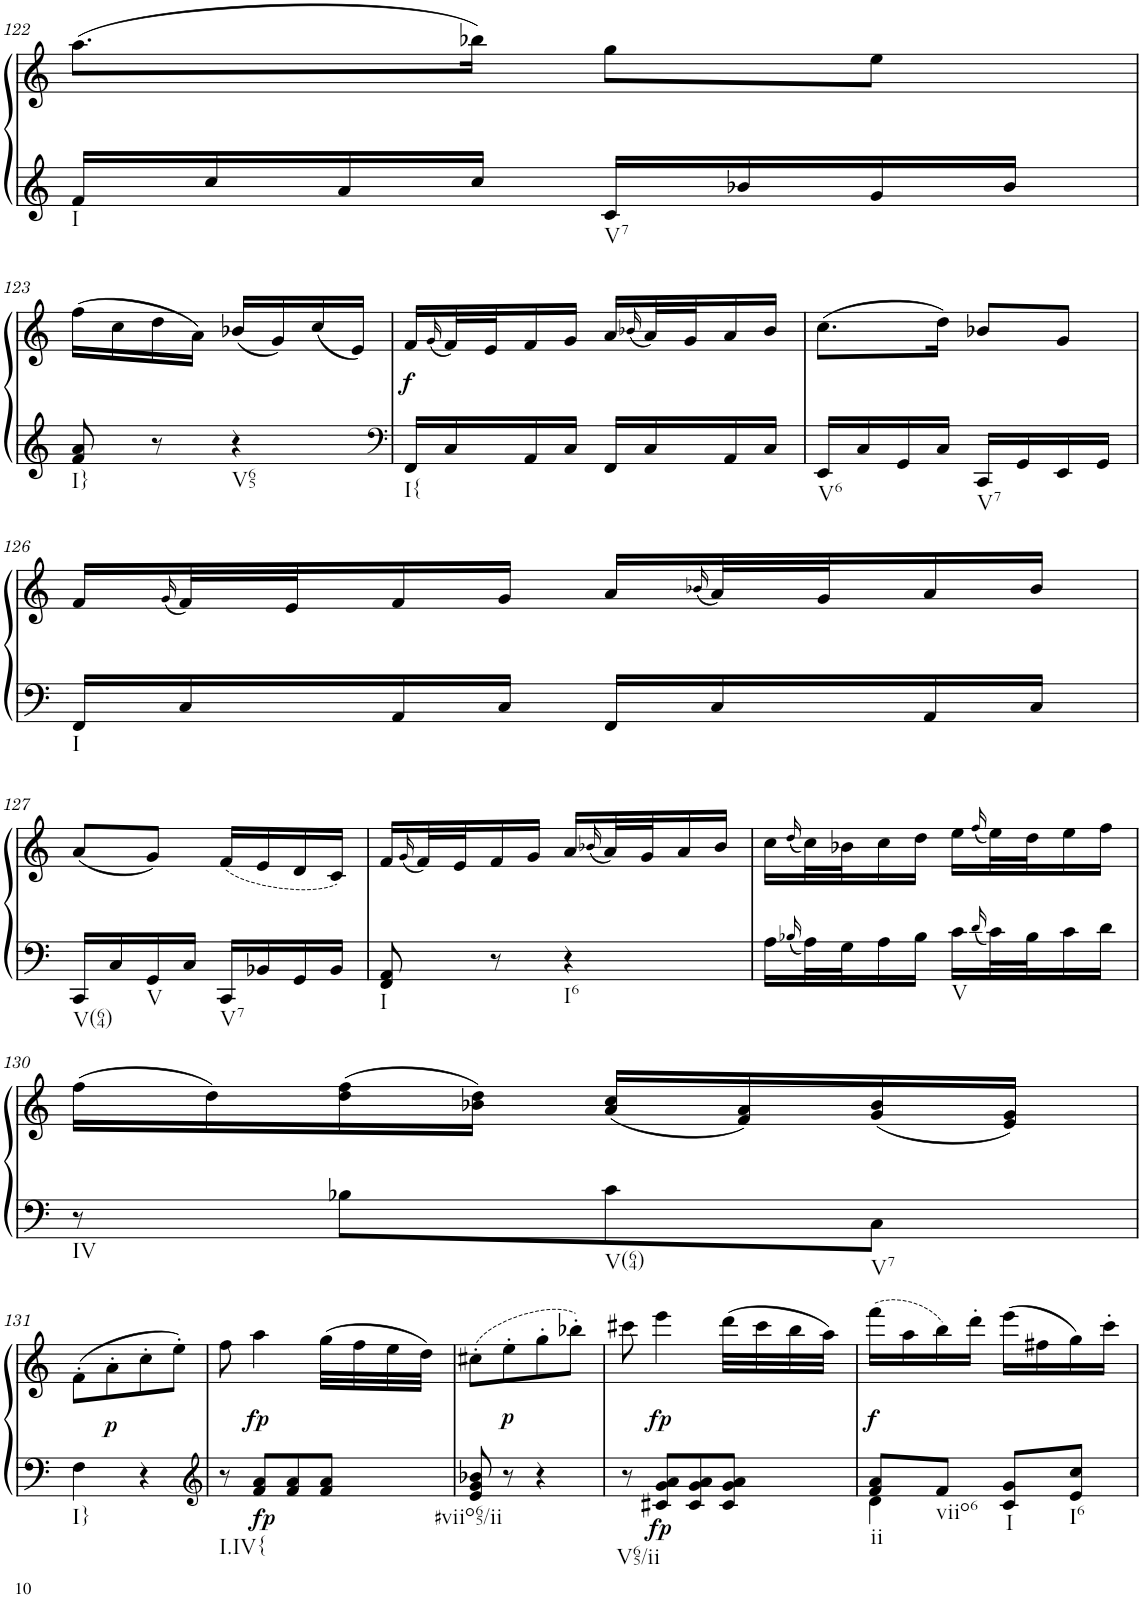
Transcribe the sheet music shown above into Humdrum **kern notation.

**kern	**kern	**dynam
*part1	*part1	*part1
*staff2	*staff1	*staff1/2
*I"Klavier linke Hand	*	*
!!LO:PB:g=z
*clefG2	*clefG2	*
*k[]	*k[]	*
*M2/4	*M2/4	*
=122	=122	=122
!LO:TX:b:t=I	!	!
16f/LL	(8.aa\L	.
16cc/	.	.
16a/	.	.
16cc/JJ	16bb-X\Jk)	.
!LO:TX:b:t=V7	!	!
16c/LL	8gg\L	.
16b-X/	.	.
16g/	8ee\J	.
16b-/JJ	.	.
!!LO:LB:g=z
=123	=123	=123
!LO:TX:b:t=I}	!	!
8f/ 8a/	(16ff\LL	.
.	16cc\	.
8r	16dd\	.
.	16a\JJ)	.
!LO:TX:b:t=V65	!	!
4r	(16b-X/LL	.
.	16g/)	.
.	(16cc/	.
.	16e/JJ)	.
=124	=124	=124
*clefF4	*	*
!LO:TX:b:t=I{	!	!
!	!	!LO:DY:b
16FF/LL	16f/LL	f
.	(16qg/	.
16C/	32f/L)	.
.	32e/J	.
16AA/	16f/	.
16C/JJ	16g/JJ	.
16FF/LL	16a/LL	.
.	(16qb-X/	.
16C/	32a/L)	.
.	32g/J	.
16AA/	16a/	.
16C/JJ	16b-/JJ	.
=125	=125	=125
!LO:TX:b:t=V6	!	!
16EE/LL	(8.cc\L	.
16C/	.	.
16GG/	.	.
16C/JJ	16dd\Jk)	.
!LO:TX:b:t=V7	!	!
16CC/LL	8b-X/L	.
16GG/	.	.
16EE/	8g/J	.
16GG/JJ	.	.
!!LO:LB:g=z
=126	=126	=126
!LO:TX:b:t=I	!	!
16FF/LL	16f/LL	.
.	(16qg/	.
16C/	32f/L)	.
.	32e/J	.
16AA/	16f/	.
16C/JJ	16g/JJ	.
16FF/LL	16a/LL	.
.	(16qb-X/	.
16C/	32a/L)	.
.	32g/J	.
16AA/	16a/	.
16C/JJ	16b-/JJ	.
!!LO:LB:g=z
=127	=127	=127
!LO:TX:b:t=V(64)	!	!
16CC/LL	(8a/L	.
16C/	.	.
!LO:TX:b:t=V	!	!
16GG/	8g/J)	.
16C/JJ	.	.
!LO:TX:b:t=V7	!	!
16CC/LL	(16f/LL	.
16BB-X/	16e/	.
16GG/	16d/	.
16BB-/JJ	16c/JJ)	.
=128	=128	=128
!LO:TX:b:t=I	!	!
8FF/ 8AA/	16f/LL	.
.	(16qg/	.
.	32f/L)	.
.	32e/J	.
8r	16f/	.
.	16g/JJ	.
!LO:TX:b:t=I6	!	!
4r	16a/LL	.
.	(16qb-X/	.
.	32a/L)	.
.	32g/J	.
.	16a/	.
.	16b-/JJ	.
=129	=129	=129
16A\LL	16cc\LL	.
16qB-X/	(16qdd/	.
32A\L	32cc\L)	.
32G\J	32b-X\J	.
16A\	16cc\	.
16B-\JJ	16dd\JJ	.
!LO:TX:b:t=V	!	!
16c\LL	16ee\LL	.
16qd/	(16qff/	.
32c\L	32ee\L)	.
32B-\J	32dd\J	.
16c\	16ee\	.
16d\JJ	16ff\JJ	.
!!LO:LB:g=z
=130	=130	=130
!LO:TX:b:t=IV	!	!
8r	(16ff\LL	.
.	16dd\)	.
8B-X\L	(16dd\ 16ff\	.
.	16b-X\ 16dd\JJ)	.
!LO:TX:b:t=V(64)	!	!
8c\	(16a/ 16cc/LL	.
.	16f/ 16a/)	.
!LO:TX:b:t=V7	!	!
8C\J	(16g/ 16b-/	.
.	16e/ 16g/JJ)	.
!!LO:LB:g=z
=131	=131	=131
!LO:TX:b:t=I}	!	!
4F\	(8f'\L	.
!	!	!LO:DY:b
.	8a'\	p
4r	8cc'\	.
.	8ee'\J)	.
=132	=132	=132
*clefG2	*	*
!LO:TX:b:t=I.IV{	!	!
8r	8ff\	.
!	!	!LO:DY:b=2
!	!	!LO:DY:n=1:b
8f/ 8a/L	4aa\	fp fp
8f/ 8a/	.	.
8f/ 8a/J	(32gg\LLL	.
.	32ff\	.
.	32ee\	.
.	32dd\JJJ)	.
=133	=133	=133
!LO:TX:b:t=#viio65/ii	!	!
8e/ 8g/ 8b-X/	(8cc#X'\L	.
!	!	!LO:DY:b
8r	8ee'\	p
4r	8gg'\	.
.	8bb-X'\J)	.
=134	=134	=134
!LO:TX:b:t=V65/ii	!	!
8r	8ccc#X\	.
!	!	!LO:DY:b=2
!	!	!LO:DY:n=1:b
8c#X/ 8g/ 8a/L	4eee\	fp fp
8c#/ 8g/ 8a/	.	.
8c#/ 8g/ 8a/J	(32ddd\LLL	.
.	32ccc#\	.
.	32bb\	.
.	32aa\JJJ)	.
=135	=135	=135
*^	*	*
!LO:TX:b:t=ii	!	!	!
!	!	!	!LO:DY:b
8f/ 8a/L	4d\	(16fff\LL	f
.	.	16aa\	.
!LO:TX:b:t=viio6	!	!	!
8f/J	.	16bb\)	.
.	.	16ddd'\JJ	.
!LO:TX:b:t=I	!	!	!
8c/ 8g/L	4ryy	(16eee\LL	.
.	.	16ff#X\	.
!LO:TX:b:t=I6	!	!	!
8e/ 8cc/J	.	16gg\)	.
.	.	16ccc'\JJ	.
*v	*v	*	*
=	=	=
*-	*-	*-
